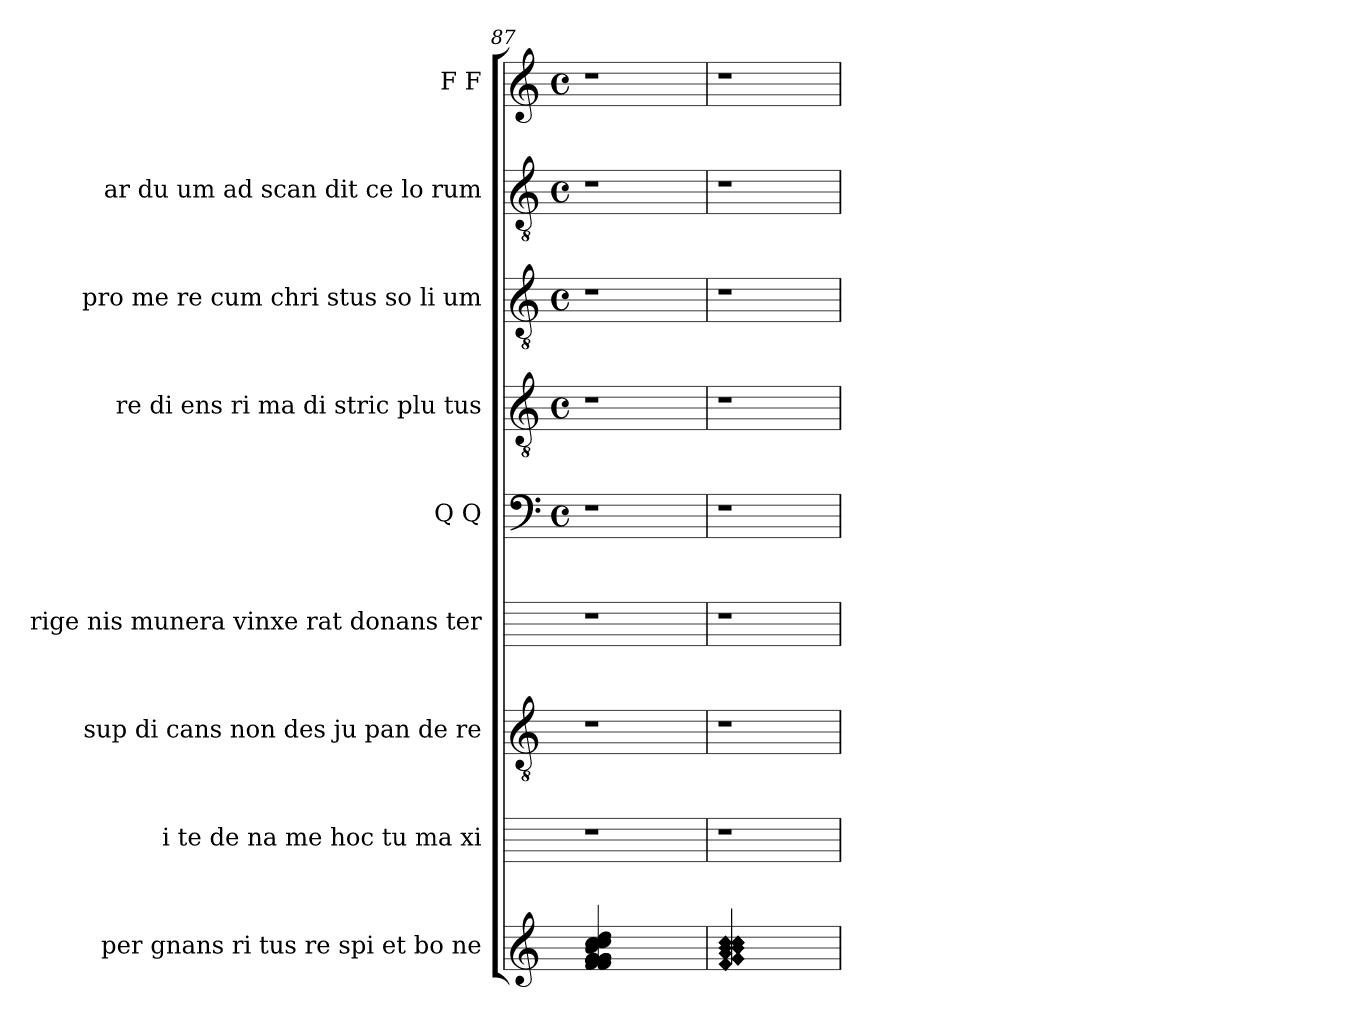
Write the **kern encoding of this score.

**kern	**kern	**kern	**kern	**kern	**kern	**kern	**kern	**kern
*part9	*part8	*part7	*part6	*part5	*part4	*part3	*part2	*part1
*staff9	*staff8	*staff7	*staff6	*staff5	*staff4	*staff3	*staff2	*staff1
*I"per  gnans  ri tus re  spi  et bo ne	*I"i  te de  na  me hoc tu  ma xi	*I"sup  di cans non des  ju  pan de re	*I"rige nis munera  vinxe rat donans ter	*I"Q  Q	*I"re di ens  ri ma di stric  plu  tus	*I"pro me re cum chri  stus so li um	*I"ar du um  ad  scan dit  ce lo rum	*I"F  F
*	*	*I'P	*	*	*	*I'Ch	*	*
!!LO:LB:g=z
*	*	*clefGv2	*	*clefF4	*clefGv2	*clefGv2	*clefGv2	*clefG2
*	*	*	*	*M4/4	*M4/4	*M4/4	*M4/4	*M4/4
*	*	*	*	*met(c)	*met(c)	*met(c)	*met(c)	*met(c)
=87	=87	=87	=87	=87	=87	=87	=87	=87
4f/ 4g/ 4f/ 4g/ 4g/ 4g/ 4g/ 4cc/ 4b/ 4cc/ 4dd/	1r	1r	1r	1r	1r	1r	1r	1r
2.ryy	.	.	.	.	.	.	.	.
!!LO:LB:g=z
=88	=88	=88	=88	=88	=88	=88	=88	=88
!LO:N:n=1:head=diamond	!	!	!	!	!	!	!	!
!LO:N:n=2:head=diamond	!	!	!	!	!	!	!	!
!LO:N:n=3:head=diamond	!	!	!	!	!	!	!	!
!LO:N:n=4:head=diamond	!	!	!	!	!	!	!	!
!LO:N:n=5:head=diamond	!	!	!	!	!	!	!	!
!LO:N:n=6:head=diamond	!	!	!	!	!	!	!	!
!LO:N:n=7:head=diamond	!	!	!	!	!	!	!	!
!LO:N:n=8:head=diamond	!	!	!	!	!	!	!	!
!LO:N:n=9:head=diamond	!	!	!	!	!	!	!	!
4cc/ 4b/ 4cc/ 4cc/ 4cc/ 4b/ 4g/ 4f/ 4a/	1r	1r	1r	1r	1r	1r	1r	1r
2.ryy	.	.	.	.	.	.	.	.
=	=	=	=	=	=	=	=	=
*-	*-	*-	*-	*-	*-	*-	*-	*-
